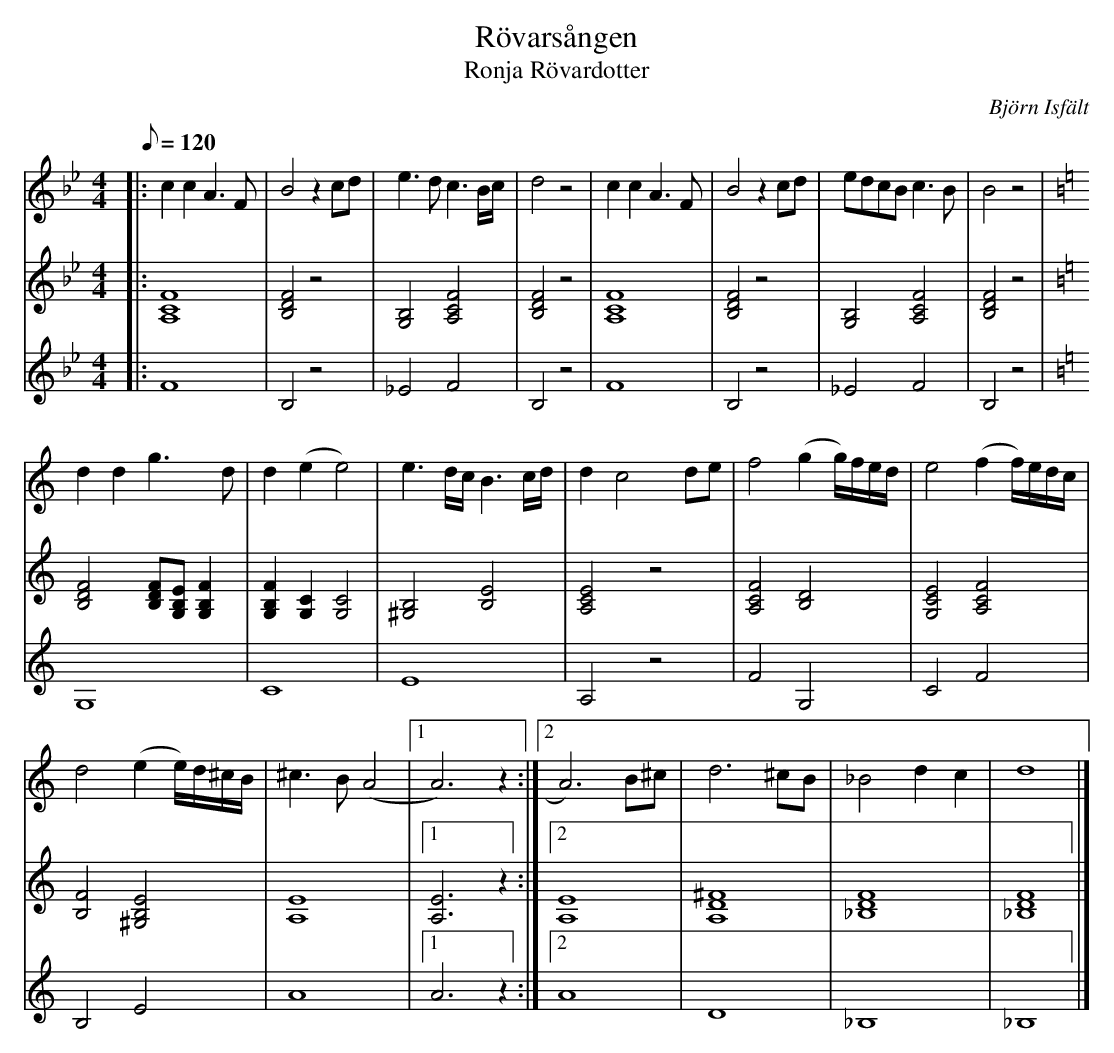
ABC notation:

X:1
T: Rövarsången
T: Ronja Rövardotter
O: Björn Isfält
M: 4/4
L: 1/8
K: Bb
Q: 120
V: 1
|: c2c2A2>F2 | B4z2cd | e2>d2 c3B/c/ | d4z4 | c2c2A3F | B4z2cd | edcBc2>B2 | B4z4 |
K: C
d2d2g2>d2 | d2(e2e4) | e3d/c/B3c/d/ | d2c4de | f4(g2g/)f/e/d/ | e4(f2f/)e/d/c/ |
d4(e2e/)d/^c/B/ | ^c3B(A4 |1 A6)z2 :|2 A6)B^c | d6^cB | _B4d2c2 | d8 |]
V: 2
|: [C8F8A,8] | [D4F4B,4] z4 | [G,4B,4][F4A,4C4] | [D4F4B,4]z4 | [C8F8A,8] | [D4F4B,4] z4 | [G,4B,4][C4F4A,4] | [D4F4B,4]z4 |
K: C
[D4F4B,4][DFB,][EG,B,][F2G,2B,2] | [F2G,2B,2][C2G,2][C4G,4] | [^G,4B,4][E4B,4] | [C4E4A,4]z4 | [C4F4A,4][D4B,4] | [C4E4G,4][C4F4A,4] |
[F4B,4][E4^G,4B,4] | [A,8E8] |1 [A,6E6]z2 :|2 [A,8E8] | [D8^F8A,8] | [D8F8_B,8] | [D8F8_B,8] |]
V: 3
|: F8 | B,4z4 | _E4F4 | B,4z4 | F8 | B,4z4 | _E4F4 | B,4z4 |
K: C
G,8 | C8 | E8 | A,4z4 | F4G,4 | C4F4 |
B,4E4 | A8 |1 A6z2 :|2 A8 | D8 | _B,8 | _B,8 |]
